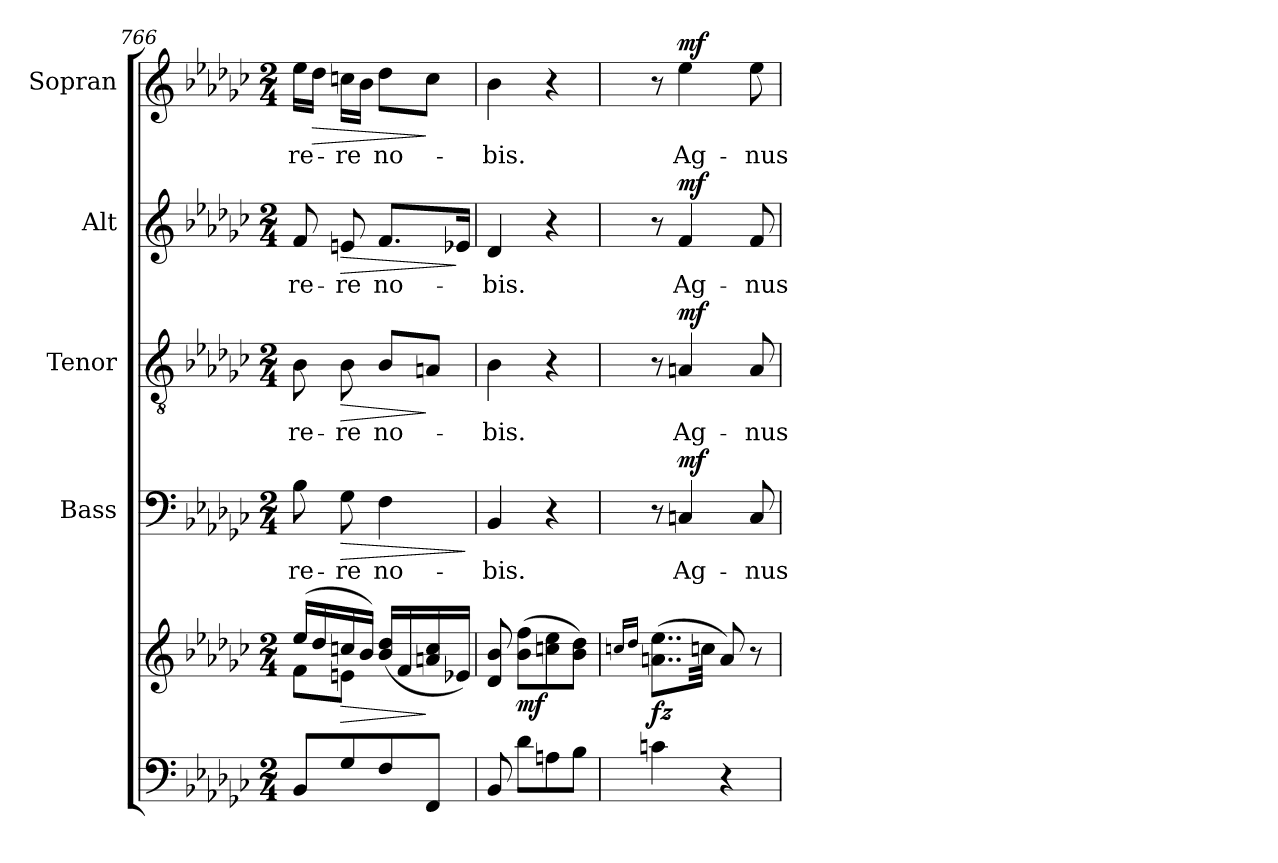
**kern	**kern	**dynam	**kern	**text	**dynam	**kern	**text	**dynam	**kern	**text	**dynam	**kern	**text	**dynam
*part5	*part5	*part5	*part4	*part4	*part4	*part3	*part3	*part3	*part2	*part2	*part2	*part1	*part1	*part1
*staff6	*staff5	*staff5/6	*staff4	*staff4	*staff4	*staff3	*staff3	*staff3	*staff2	*staff2	*staff2	*staff1	*staff1	*staff1
*	*	*	*I"Bass	*	*	*I"Tenor	*	*	*I"Alt	*	*	*I"Sopran	*	*
*	*	*	*I'B.	*	*	*I'T.	*	*	*I'A.	*	*	*I'S.	*	*
*clefF4	*clefG2	*	*clefF4	*	*	*clefGv2	*	*	*clefG2	*	*	*clefG2	*	*
*k[b-e-a-d-g-c-]	*k[b-e-a-d-g-c-]	*	*k[b-e-a-d-g-c-]	*	*	*k[b-e-a-d-g-c-]	*	*	*k[b-e-a-d-g-c-]	*	*	*k[b-e-a-d-g-c-]	*	*
*G-:	*G-:	*	*G-:	*	*	*G-:	*	*	*G-:	*	*	*G-:	*	*
*M2/4	*M2/4	*	*M2/4	*	*	*M2/4	*	*	*M2/4	*	*	*M2/4	*	*
=766	=766	=766	=766	=766	=766	=766	=766	=766	=766	=766	=766	=766	=766	=766
*	*^	*	*	*	*	*	*	*	*	*	*	*	*	*
!	!	!	!	!	!LO:LY:b	!	!	!LO:LY:b	!	!	!LO:LY:b	!	!	!LO:LY:b	!
8BB-/L	(>16ee-/LL	8f\L	.	8B-\	-re-	.	8B-\	-re-	.	8f/	-re-	.	16ee-\LL	-re-	.
!	!	!	!	!	!	!	!	!	!	!	!	!	!	!	!LO:HP:b
.	16dd-/	.	.	.	.	.	.	.	.	.	.	.	16dd-\JJ	.	>
!	!	!	!LO:HP:b	!	!LO:LY:b	!LO:HP:b	!	!LO:LY:b	!LO:HP:b	!	!LO:LY:b	!LO:HP:b	!	!LO:LY:b	!
8G-/	16ccn/	8en\J	>	8G-\	-re	>	8B-\	-re	>	8en/	-re	>	16ccn\LL	-re	.
.	16b-/JJ)	.	.	.	.	.	.	.	.	.	.	.	16b-\JJ	.	.
!	!	!	!	!	!LO:LY:b	!	!	!LO:LY:b	!	!	!LO:LY:b	!	!	!LO:LY:b	!
8F/	(>16b-/ 16dd-/LL	4ryy	.	4F\	no-	.	8B-/L	no-	.	8.f/L	no-	.	8dd-\L	no-	.
.	16f/	.	.	.	.	.	.	.	.	.	.	.	.	.	.
8FF/J	16an/ 16cc/	.	]	.	.	.	8An/J	.	]	.	.	.	8cc\J	.	]
.	16e-/JJ)	.	.	.	.	.	.	.	.	16e-X/Jk	.	]	.	.	.
*	*v	*v	*	*	*	*	*	*	*	*	*	*	*	*	*
.	.	.	.	.	]	.	.	.	.	.	.	.	.	.
=767	=767	=767	=767	=767	=767	=767	=767	=767	=767	=767	=767	=767	=767	=767
!	!	!	!	!LO:LY:b	!	!	!LO:LY:b	!	!	!LO:LY:b	!	!	!LO:LY:b	!
8BB-/	8d-/ 8b-/	.	4BB-/	-bis.	.	4B-\	-bis.	.	4d-/	-bis.	.	4b-\	-bis.	.
!	!	!LO:DY:b	!	!	!	!	!	!	!	!	!	!	!	!
8d-\L	(>8b-\ 8ff\L	mf	.	.	.	.	.	.	.	.	.	.	.	.
8An\	8ccn\ 8ee-\	.	4r	.	.	4r	.	.	4r	.	.	4r	.	.
8B-\J	8b-\ 8dd-\J)	.	.	.	.	.	.	.	.	.	.	.	.	.
=768	=768	=768	=768	=768	=768	=768	=768	=768	=768	=768	=768	=768	=768	=768
.	16qccn/LL	.	.	.	.	.	.	.	.	.	.	.	.	.
.	16qdd-/JJ	.	.	.	.	.	.	.	.	.	.	.	.	.
!	!	!LO:DY:b	!	!	!	!	!	!	!	!	!	!	!	!
4cn\	(>8..an\ 8..ee-\L	fz	8r	.	.	8r	.	.	8r	.	.	8r	.	.
!	!	!	!	!LO:LY:b	!LO:DY:a	!	!LO:LY:b	!LO:DY:a	!	!LO:LY:b	!LO:DY:a	!	!LO:LY:b	!LO:DY:a
.	.	.	4Cn/	Ag-	mf	4An/	Ag-	mf	4f/	Ag-	mf	4ee-\	Ag-	mf
.	32cc\Jkk	.	.	.	.	.	.	.	.	.	.	.	.	.
4r	8a/)	.	.	.	.	.	.	.	.	.	.	.	.	.
!	!	!	!	!LO:LY:b	!	!	!LO:LY:b	!	!	!LO:LY:b	!	!	!LO:LY:b	!
.	8r	.	8C/	-nus	.	8A/	-nus	.	8f/	-nus	.	8ee-\	-nus	.
=	=	=	=	=	=	=	=	=	=	=	=	=	=	=
*-	*-	*-	*-	*-	*-	*-	*-	*-	*-	*-	*-	*-	*-	*-
